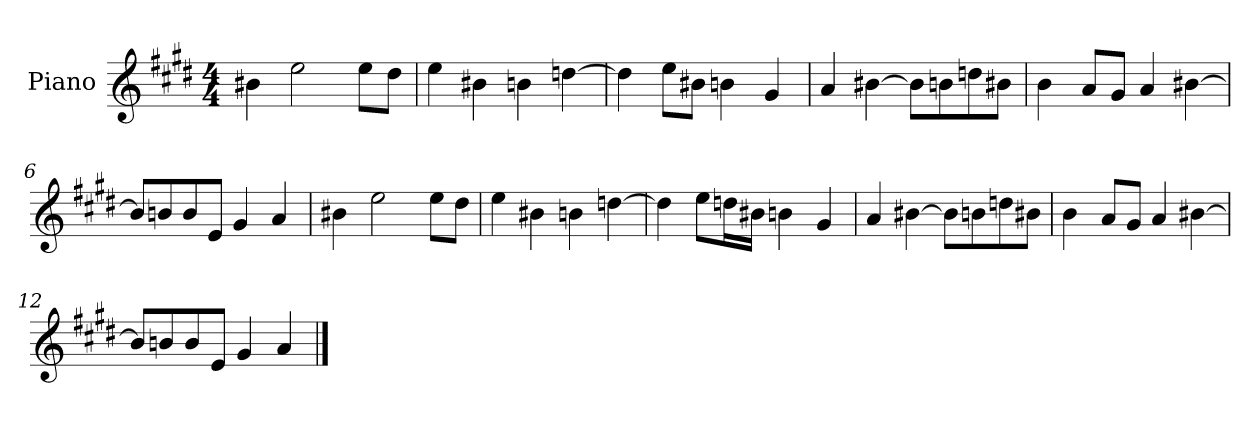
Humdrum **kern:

**kern
*part1
*staff1
*I"Piano
*I'P-no
*clefG2
*k[f#c#g#d#]
*M4/4
*MM90
=1
4b#X\
2ee\
8ee\L
8dd#\J
=2
4ee\
4b#X\
4bn\
[4ddn\
=3
4dd\]
8ee\L
8b#X\J
4bn\
4g#/
=4
4a/
[4b#X\
8b#\L]
8bn\
8ddn\
8b#X\J
=5
4b\
8a/L
8g#/J
4a/
[4b#X\
!!LO:LB:g=z
=6
8b#/L]
8bn/
8b/
8e/J
4g#/
4a/
=7
4b#X\
2ee\
8ee\L
8dd#\J
=8
4ee\
4b#X\
4bn\
[4ddn\
=9
4dd\]
8ee\L
16ddn\L
16b#X\JJ
4bn\
4g#/
=10
4a/
[4b#X\
8b#\L]
8bn\
8ddn\
8b#X\J
=11
4b\
8a/L
8g#/J
4a/
[4b#X\
!!LO:LB:g=z
=12
8b#/L]
8bn/
8b/
8e/J
4g#/
4a/
==
*-
